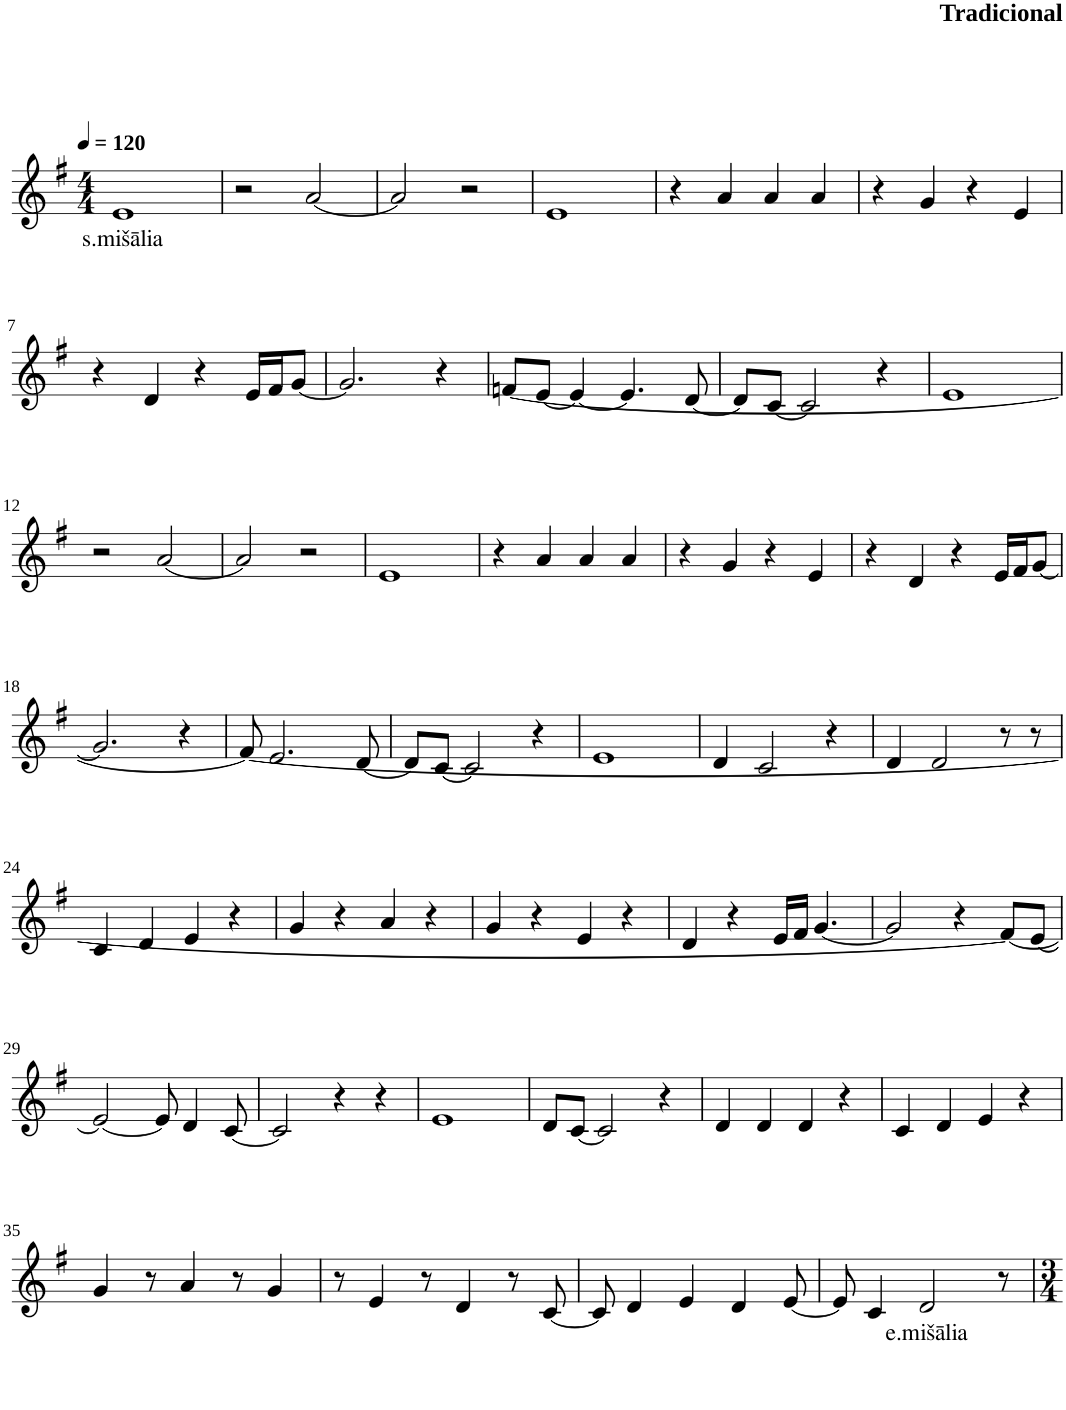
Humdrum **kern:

**kern	**text
*part1	*part1
*staff1	*staff1
*I"Violin	*
*clefG2	*
*k[f#]	*
*G:	*
*M4/4	*
*MM120	*
=1	=1
!	!LO:LY:b
1e	s.mišālia
=2	=2
2r	.
[2a/	.
=3	=3
2a/]	.
2r	.
=4	=4
1e	.
=5	=5
4r	.
4a/	.
4a/	.
4a/	.
=6	=6
4r	.
4g/	.
4r	.
4e/	.
!!LO:LB:g=z
=7	=7
4r	.
4d/	.
4r	.
16e/LL	.
16f#/J	.
[8g/J	.
=8	=8
2.g/]	.
4r	.
=9	=9
[8fn/L	.
[8e/J	.
4e/_	.
4.e/]	.
[8d/	.
=10	=10
8d/L]	.
[8c/J	.
2c/]	.
4r	.
=11	=11
1e	.
!!LO:LB:g=z
=12	=12
2r	.
[2a/	.
=13	=13
2a/]	.
2r	.
=14	=14
1e	.
=15	=15
4r	.
4a/	.
4a/	.
4a/	.
=16	=16
4r	.
4g/	.
4r	.
4e/	.
=17	=17
4r	.
4d/	.
4r	.
16e/LL	.
16f#/J	.
[8g/J	.
!!LO:LB:g=z
=18	=18
2.g/]	.
4r	.
=19	=19
8f/_	.
2.e/	.
[8d/	.
=20	=20
8d/L]	.
[8c/J	.
2c/]	.
4r	.
=21	=21
1e	.
=22	=22
4d/	.
2c/	.
4r	.
=23	=23
4d/	.
2d/	.
8r	.
8r	.
!!LO:LB:g=z
=24	=24
4c/	.
4d/	.
4e/	.
4r	.
=25	=25
4g/	.
4r	.
4a/	.
4r	.
=26	=26
4g/	.
4r	.
4e/	.
4r	.
=27	=27
4d/	.
4r	.
16e/LL	.
16f#/JJ	.
[4.g/	.
=28	=28
2g/]	.
4r	.
8f/L_	.
[8e/J	.
!!LO:LB:g=z
=29	=29
2e/_	.
8e/]	.
4d/	.
[8c/	.
=30	=30
2c/]	.
4r	.
4r	.
=31	=31
1e	.
=32	=32
8d/L	.
[8c/J	.
2c/]	.
4r	.
=33	=33
4d/	.
4d/	.
4d/	.
4r	.
=34	=34
4c/	.
4d/	.
4e/	.
4r	.
!!LO:LB:g=z
=35	=35
4g/	.
8r	.
4a/	.
8r	.
4g/	.
=36	=36
8r	.
4e/	.
8r	.
4d/	.
8r	.
[8c/	.
=37	=37
8c/]	.
4d/	.
4e/	.
4d/	.
[8e/	.
=38	=38
8e/]	.
4c/	.
!	!LO:LY:b
2d/	e.mišālia
8r	.
=	=
*-	*-
